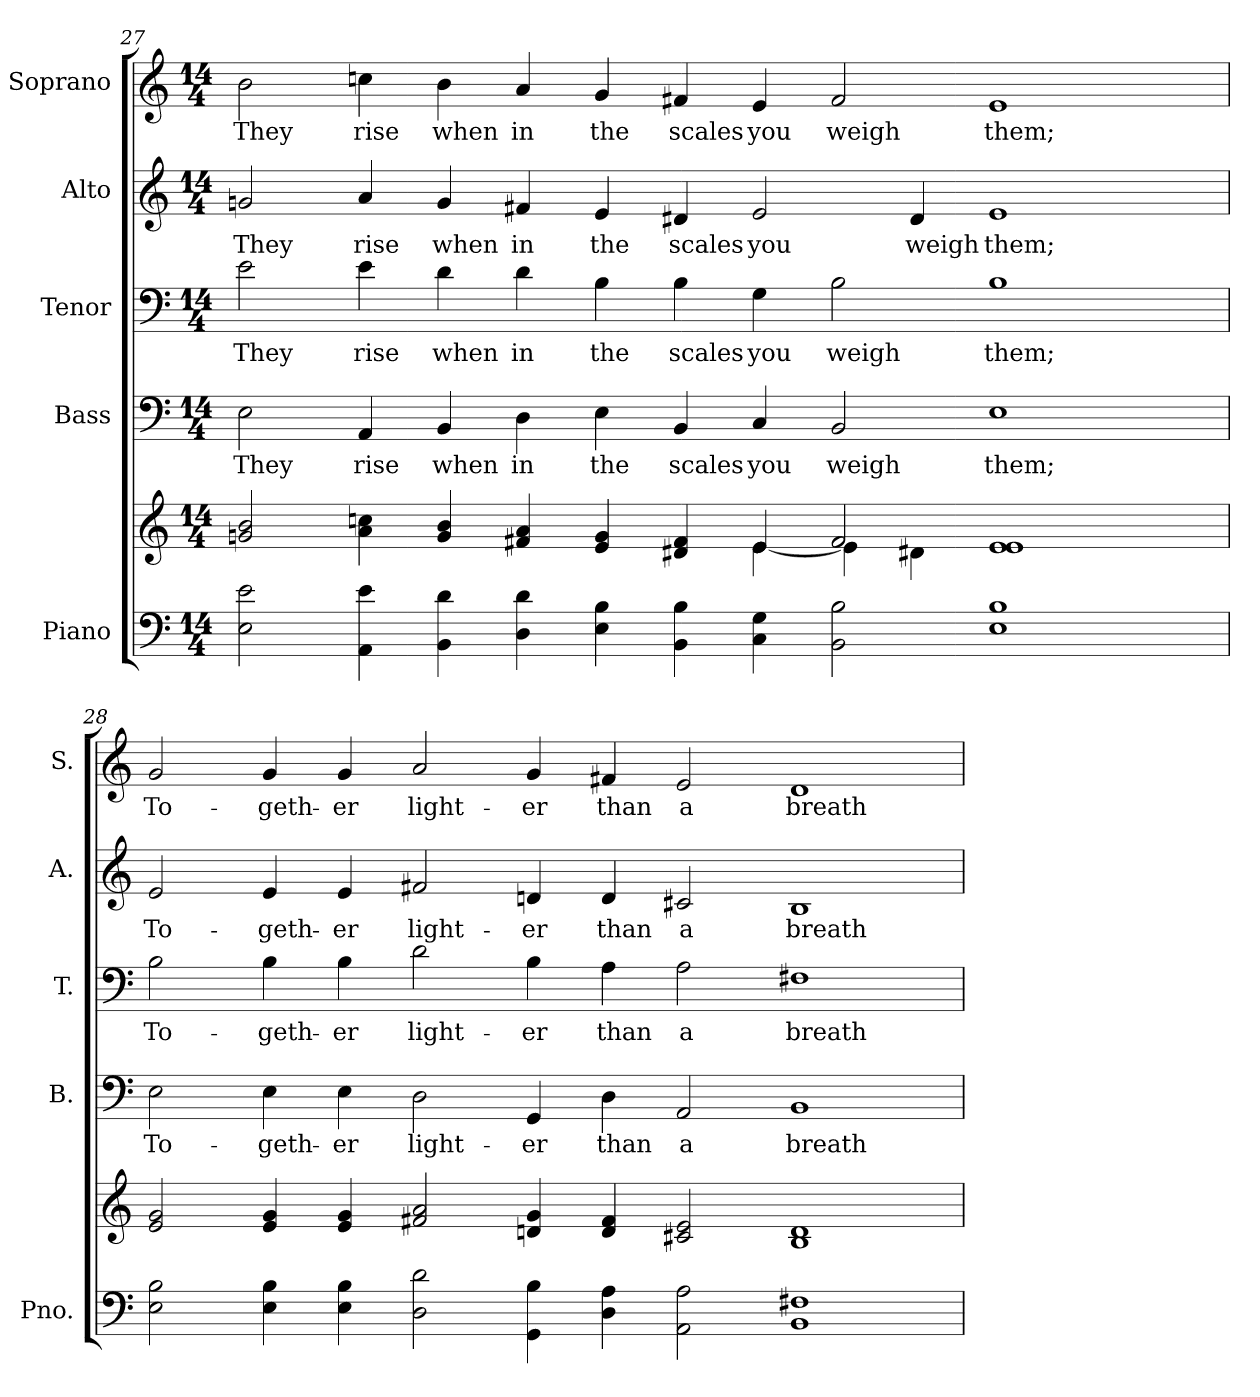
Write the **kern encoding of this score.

**kern	**kern	**kern	**text	**kern	**text	**kern	**text	**kern	**text
*part5	*part5	*part4	*part4	*part3	*part3	*part2	*part2	*part1	*part1
*staff6	*staff5	*staff4	*staff4	*staff3	*staff3	*staff2	*staff2	*staff1	*staff1
*I"Piano	*	*I"Bass	*	*I"Tenor	*	*I"Alto	*	*I"Soprano	*
*I'Pno.	*	*I'B.	*	*I'T.	*	*I'A.	*	*I'S.	*
!!LO:PB:g=z
*clefF4	*clefG2	*clefF4	*	*clefF4	*	*clefG2	*	*clefG2	*
*k[]	*k[]	*k[]	*	*k[]	*	*k[]	*	*k[]	*
*C:	*C:	*C:	*	*C:	*	*C:	*	*C:	*
*M14/4	*M14/4	*M14/4	*	*M14/4	*	*M14/4	*	*M14/4	*
=27	=27	=27	=27	=27	=27	=27	=27	=27	=27
*	*^	*	*	*	*	*	*	*	*
!	!	!	!	!LO:LY:b:color=#000000	!	!	!	!	!	!
!	!	!	!	!	!	!LO:LY:b:color=#000000	!	!	!	!
!	!	!	!	!	!	!	!	!LO:LY:b:color=#000000	!	!
!	!	!	!	!	!	!	!	!	!	!LO:LY:b:color=#000000
2Ei\ 2ei	2gni/ 2bi	1ryy	2Ei\	They	2ei\	They	2gni/	They	2bi\	They
!	!	!	!	!LO:LY:b:color=#000000	!	!	!	!	!	!
!	!	!	!	!	!	!LO:LY:b:color=#000000	!	!	!	!
!	!	!	!	!	!	!	!	!LO:LY:b:color=#000000	!	!
!	!	!	!	!	!	!	!	!	!	!LO:LY:b:color=#000000
4AAi\ 4ei	4ai\ 4ccni	.	4AAi/	rise	4ei\	rise	4ai/	rise	4ccni\	rise
!	!	!	!	!LO:LY:b:color=#000000	!	!	!	!	!	!
!	!	!	!	!	!	!LO:LY:b:color=#000000	!	!	!	!
!	!	!	!	!	!	!	!	!LO:LY:b:color=#000000	!	!
!	!	!	!	!	!	!	!	!	!	!LO:LY:b:color=#000000
4BBi\ 4di	4gi/ 4bi	.	4BBi/	when	4di\	when	4gi/	when	4bi\	when
!	!	!	!	!LO:LY:b:color=#000000	!	!	!	!	!	!
!	!	!	!	!	!	!LO:LY:b:color=#000000	!	!	!	!
!	!	!	!	!	!	!	!	!LO:LY:b:color=#000000	!	!
!	!	!	!	!	!	!	!	!	!	!LO:LY:b:color=#000000
4Di\ 4di	4f#Xi/ 4ai	2ryy	4Di\	in	4di\	in	4f#Xi/	in	4ai/	in
!	!	!	!	!LO:LY:b:color=#000000	!	!	!	!	!	!
!	!	!	!	!	!	!LO:LY:b:color=#000000	!	!	!	!
!	!	!	!	!	!	!	!	!LO:LY:b:color=#000000	!	!
!	!	!	!	!	!	!	!	!	!	!LO:LY:b:color=#000000
4Ei\ 4Bi	4ei/ 4gi	.	4Ei\	the	4Bi\	the	4ei/	the	4gi/	the
!	!	!	!	!LO:LY:b:color=#000000	!	!	!	!	!	!
!	!	!	!	!	!	!LO:LY:b:color=#000000	!	!	!	!
!	!	!	!	!	!	!	!	!LO:LY:b:color=#000000	!	!
!	!	!	!	!	!	!	!	!	!	!LO:LY:b:color=#000000
4BBi\ 4Bi	4d#Xi/ 4f#i	4ryy	4BBi/	scales	4Bi\	scales	4d#Xi/	scales	4f#Xi/	scales
!	!	!	!	!LO:LY:b:color=#000000	!	!	!	!	!	!
!	!	!	!	!	!	!LO:LY:b:color=#000000	!	!	!	!
!	!	!	!	!	!	!	!	!LO:LY:b:color=#000000	!	!
!	!	!	!	!	!	!	!	!	!	!LO:LY:b:color=#000000
4Ci\ 4Gi	4ei/	[<4ei\	4Ci/	you	4Gi\	you	2ei/	you	4ei/	you
!	!	!	!	!LO:LY:b:color=#000000	!	!	!	!	!	!
!	!	!	!	!	!	!LO:LY:b:color=#000000	!	!	!	!
!	!	!	!	!	!	!	!	!	!	!LO:LY:b:color=#000000
2BBi\ 2Bi	2f#i/	4ei\]	2BBi/	weigh	2Bi\	weigh	.	.	2f#i/	weigh
!	!	!	!	!	!	!	!	!LO:LY:b:color=#000000	!	!
.	.	4d#Xi\	.	.	.	.	4d#i/	weigh	.	.
!	!	!	!	!LO:LY:b:color=#000000	!	!	!	!	!	!
!	!	!	!	!	!	!LO:LY:b:color=#000000	!	!	!	!
!	!	!	!	!	!	!	!	!LO:LY:b:color=#000000	!	!
!	!	!	!	!	!	!	!	!	!	!LO:LY:b:color=#000000
1Ei 1Bi	1ei 1ei	2ryy	1Ei	them;	1Bi	them;	1ei	them;	1ei	them;
.	.	2ryy	.	.	.	.	.	.	.	.
*	*v	*v	*	*	*	*	*	*	*	*
=28	=28	=28	=28	=28	=28	=28	=28	=28	=28
*	*^	*	*	*	*	*	*	*	*
!	!	!	!	!LO:LY:b:color=#000000	!	!	!	!	!	!
*	*v	*v	*	*	*	*	*	*	*	*
*	*^	*	*	*	*	*	*	*	*
!	!	!	!	!	!	!LO:LY:b:color=#000000	!	!	!	!
*	*v	*v	*	*	*	*	*	*	*	*
*	*^	*	*	*	*	*	*	*	*
!	!	!	!	!	!	!	!	!LO:LY:b:color=#000000	!	!
*	*v	*v	*	*	*	*	*	*	*	*
*	*^	*	*	*	*	*	*	*	*
!	!	!	!	!	!	!	!	!	!	!LO:LY:b:color=#000000
*	*v	*v	*	*	*	*	*	*	*	*
2Ei\ 2Bi	2ei/ 2gi	2Ei\	To-	2Bi\	To-	2ei/	To-	2gi/	To-
!	!	!	!LO:LY:b:color=#000000	!	!	!	!	!	!
!	!	!	!	!	!LO:LY:b:color=#000000	!	!	!	!
!	!	!	!	!	!	!	!LO:LY:b:color=#000000	!	!
!	!	!	!	!	!	!	!	!	!LO:LY:b:color=#000000
4Ei\ 4Bi	4ei/ 4gi	4Ei\	-geth-	4Bi\	-geth-	4ei/	-geth-	4gi/	-geth-
!	!	!	!LO:LY:b:color=#000000	!	!	!	!	!	!
!	!	!	!	!	!LO:LY:b:color=#000000	!	!	!	!
!	!	!	!	!	!	!	!LO:LY:b:color=#000000	!	!
!	!	!	!	!	!	!	!	!	!LO:LY:b:color=#000000
4Ei\ 4Bi	4ei/ 4gi	4Ei\	-er	4Bi\	-er	4ei/	-er	4gi/	-er
!	!	!	!LO:LY:b:color=#000000	!	!	!	!	!	!
!	!	!	!	!	!LO:LY:b:color=#000000	!	!	!	!
!	!	!	!	!	!	!	!LO:LY:b:color=#000000	!	!
!	!	!	!	!	!	!	!	!	!LO:LY:b:color=#000000
2Di\ 2di	2f#Xi/ 2ai	2Di\	light-	2di\	light-	2f#Xi/	light-	2ai/	light-
!	!	!	!LO:LY:b:color=#000000	!	!	!	!	!	!
!	!	!	!	!	!LO:LY:b:color=#000000	!	!	!	!
!	!	!	!	!	!	!	!LO:LY:b:color=#000000	!	!
!	!	!	!	!	!	!	!	!	!LO:LY:b:color=#000000
4GGi\ 4Bi	4dni/ 4gi	4GGi/	-er	4Bi\	-er	4dni/	-er	4gi/	-er
!	!	!	!LO:LY:b:color=#000000	!	!	!	!	!	!
!	!	!	!	!	!LO:LY:b:color=#000000	!	!	!	!
!	!	!	!	!	!	!	!LO:LY:b:color=#000000	!	!
!	!	!	!	!	!	!	!	!	!LO:LY:b:color=#000000
4Di\ 4Ai	4di/ 4f#i	4Di\	than	4Ai\	than	4di/	than	4f#Xi/	than
!	!	!	!LO:LY:b:color=#000000	!	!	!	!	!	!
!	!	!	!	!	!LO:LY:b:color=#000000	!	!	!	!
!	!	!	!	!	!	!	!LO:LY:b:color=#000000	!	!
!	!	!	!	!	!	!	!	!	!LO:LY:b:color=#000000
2AAi\ 2Ai	2c#Xi/ 2ei	2AAi/	a	2Ai\	a	2c#Xi/	a	2ei/	a
!	!	!	!LO:LY:b:color=#000000	!	!	!	!	!	!
!	!	!	!	!	!LO:LY:b:color=#000000	!	!	!	!
!	!	!	!	!	!	!	!LO:LY:b:color=#000000	!	!
!	!	!	!	!	!	!	!	!	!LO:LY:b:color=#000000
1BBi 1F#Xi	1Bi 1di	1BBi	breath	1F#Xi	breath	1Bi	breath	1di	breath
=	=	=	=	=	=	=	=	=	=
*-	*-	*-	*-	*-	*-	*-	*-	*-	*-
